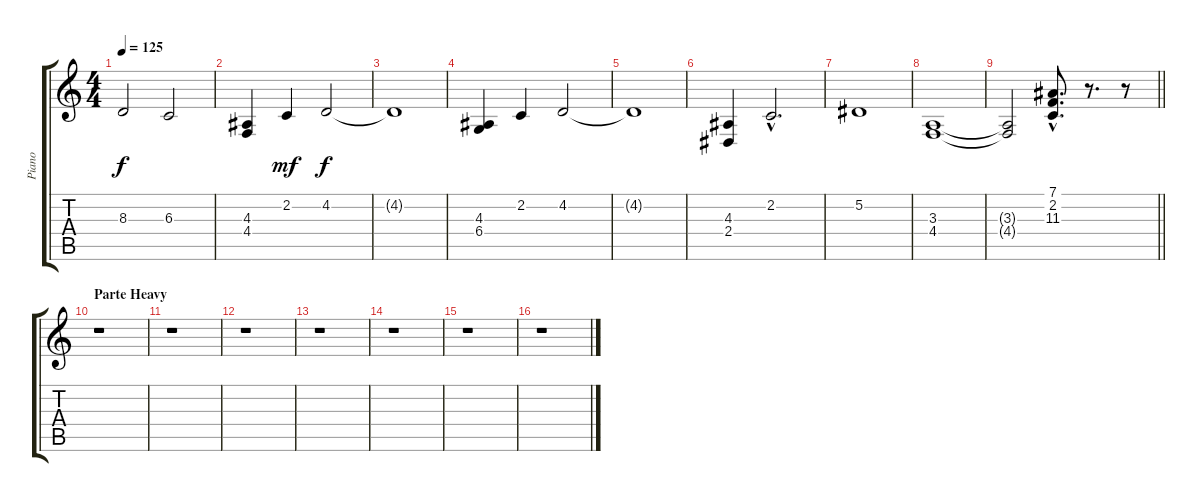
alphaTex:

\track ("Piano" "Piano") {instrument electricgrandpiano}
\staff {score tabs}
\tuning (Eb4 Bb3 Gb3 Db3 Ab2 Eb2) {hide}
\ts (4 4)
\tempo 125
\clef g2
\ks c
8.3.2{dy f} 6.3.2 |
(4.3 4.4).4 2.2.4{dy mf} 4.2.2{dy f} |
4.2{t}.1 |
(4.3 6.4).4 2.2.4 4.2.2 |
4.2{t}.1 |
(4.3 2.4).4 2.2{hac}.2{d} |
5.2.1 |
(3.3 4.4).1 |
\barLineRight lightlight
(3.3{t} 4.4{t}).2 (7.1{hac} 2.2{hac} 11.3{hac}).8{d} r.8{d} r.8 |
\section ("" "Parte Heavy")
r.1 |
r.1 |
r.1 |
r.1 |
r.1 |
r.1 |
r.1
